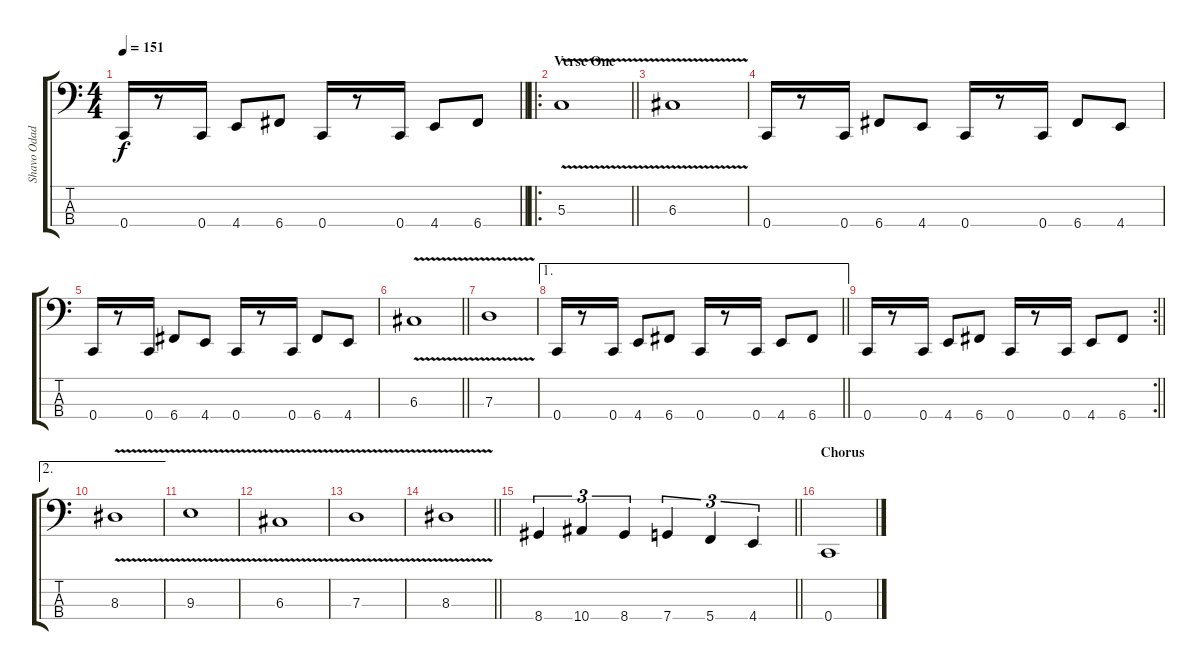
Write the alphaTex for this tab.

\track ("Shavo Odadjian" "Shavo Odad") {instrument electricbassfinger}
\staff {score tabs}
\tuning (F2 C2 G1 C1) {hide}
\ts (4 4)
\tempo 151
\clef f4
\barLineRight lightlight
\ks c
0.4.16{dy f} r.8 0.4.16 4.4.8 6.4.8 0.4.16 r.8 0.4.16 4.4.8 6.4.8 |
\ro
\section ("" "Verse One")
\barLineRight lightlight
5.3{v}.1 |
6.3{v}.1 |
0.4.16 r.8 0.4.16 6.4.8 4.4.8 0.4.16 r.8 0.4.16 6.4.8 4.4.8 |
0.4.16 r.8 0.4.16 6.4.8 4.4.8 0.4.16 r.8 0.4.16 6.4.8 4.4.8 |
\barLineRight lightlight
6.3{v}.1 |
7.3{v}.1 |
\ae 1
\barLineRight lightlight
0.4.16 r.8 0.4.16 4.4.8 6.4.8 0.4.16 r.8 0.4.16 4.4.8 6.4.8 |
\rc 2
\barLineRight lightlight
0.4.16 r.8 0.4.16 4.4.8 6.4.8 0.4.16 r.8 0.4.16 4.4.8 6.4.8 |
\ae 2
8.3{v}.1 |
9.3{v}.1 |
6.3{v}.1 |
7.3{v}.1 |
\barLineRight lightlight
8.3{v}.1 |
\barLineRight lightlight
8.4.4{tu (3 2)} 10.4.4{tu (3 2)} 8.4.4{tu (3 2)} 7.4.4{tu (3 2)} 5.4.4{tu (3 2)} 4.4.4{tu (3 2)} |
\section ("" "Chorus")
0.4.1
